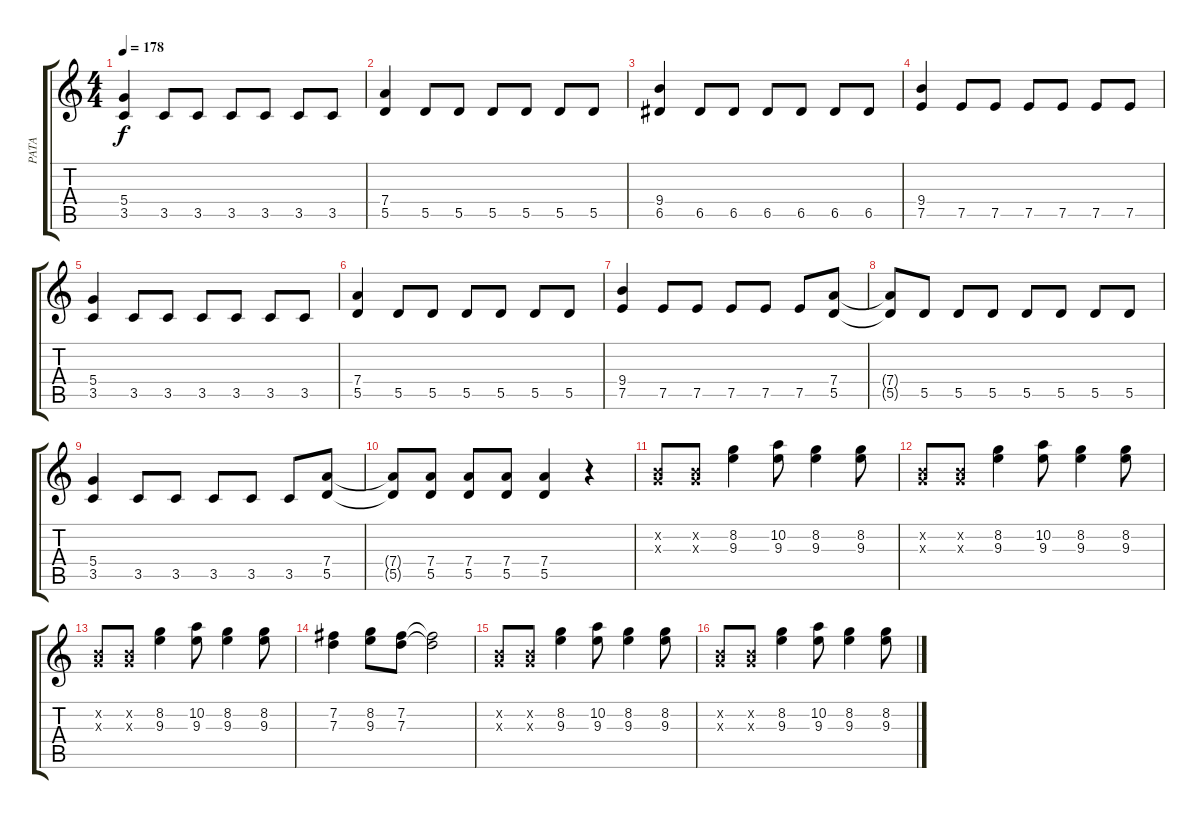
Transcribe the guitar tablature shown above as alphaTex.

\track ("PATA" "PATA") {instrument distortionguitar}
\staff {score tabs}
\tuning (E4 B3 G3 D3 A2 E2) {hide}
\ts (4 4)
\tempo 178
\clef g2
\ks c
(5.4 3.5).4{dy f} 3.5.8 3.5.8 3.5.8 3.5.8 3.5.8 3.5.8 |
(7.4 5.5).4 5.5.8 5.5.8 5.5.8 5.5.8 5.5.8 5.5.8 |
(9.4 6.5).4 6.5.8 6.5.8 6.5.8 6.5.8 6.5.8 6.5.8 |
(9.4 7.5).4 7.5.8 7.5.8 7.5.8 7.5.8 7.5.8 7.5.8 |
(5.4 3.5).4 3.5.8 3.5.8 3.5.8 3.5.8 3.5.8 3.5.8 |
(7.4 5.5).4 5.5.8 5.5.8 5.5.8 5.5.8 5.5.8 5.5.8 |
(9.4 7.5).4 7.5.8 7.5.8 7.5.8 7.5.8 7.5.8 (7.4 5.5).8 |
(7.4{t} 5.5{t}).8 5.5.8 5.5.8 5.5.8 5.5.8 5.5.8 5.5.8 5.5.8 |
(5.4 3.5).4 3.5.8 3.5.8 3.5.8 3.5.8 3.5.8 (7.4 5.5).8 |
(7.4{t} 5.5{t}).8 (7.4 5.5).8 (7.4 5.5).8 (7.4 5.5).8 (7.4 5.5).4 r.4 |
(0.2{x} 0.3{x}).8{volume 10} (0.2{x} 0.3{x}).8 (8.2 9.3).4 (10.2 9.3).8 (8.2 9.3).4 (8.2 9.3).8 |
(0.2{x} 0.3{x}).8 (0.2{x} 0.3{x}).8 (8.2 9.3).4 (10.2 9.3).8 (8.2 9.3).4 (8.2 9.3).8 |
(0.2{x} 0.3{x}).8 (0.2{x} 0.3{x}).8 (8.2 9.3).4 (10.2 9.3).8 (8.2 9.3).4 (8.2 9.3).8 |
(7.2 7.3).4 (8.2 9.3).8 (7.2 7.3).8 (7.2{t} 7.3{t}).2 |
(0.2{x} 0.3{x}).8 (0.2{x} 0.3{x}).8 (8.2 9.3).4 (10.2 9.3).8 (8.2 9.3).4 (8.2 9.3).8 |
(0.2{x} 0.3{x}).8 (0.2{x} 0.3{x}).8 (8.2 9.3).4 (10.2 9.3).8 (8.2 9.3).4 (8.2 9.3).8
